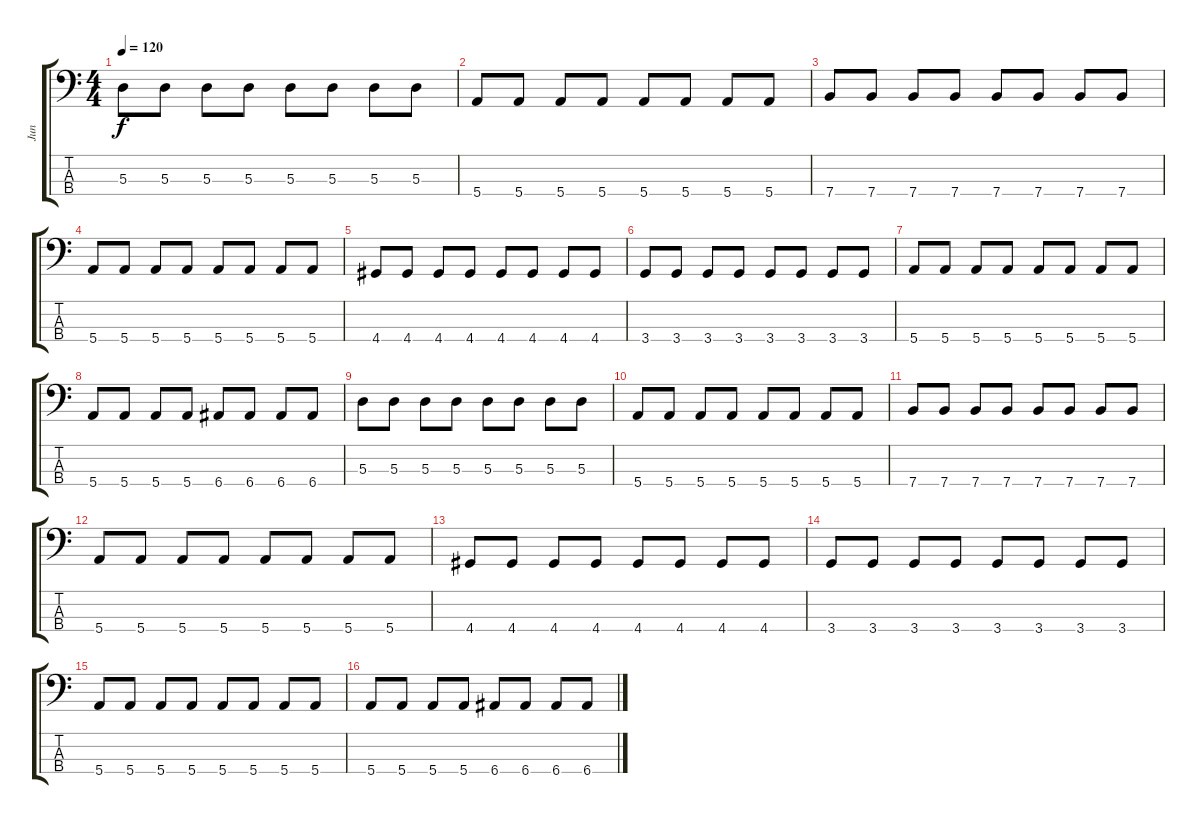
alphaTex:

\track ("Jun" "Jun") {instrument electricbassfinger}
\staff {score tabs}
\tuning (G2 D2 A1 E1) {hide}
\ts (4 4)
\tempo 120
\clef f4
\ks c
5.3.8{dy f} 5.3.8 5.3.8 5.3.8 5.3.8 5.3.8 5.3.8 5.3.8 |
5.4.8 5.4.8 5.4.8 5.4.8 5.4.8 5.4.8 5.4.8 5.4.8 |
7.4.8 7.4.8 7.4.8 7.4.8 7.4.8 7.4.8 7.4.8 7.4.8 |
5.4.8 5.4.8 5.4.8 5.4.8 5.4.8 5.4.8 5.4.8 5.4.8 |
4.4.8 4.4.8 4.4.8 4.4.8 4.4.8 4.4.8 4.4.8 4.4.8 |
3.4.8 3.4.8 3.4.8 3.4.8 3.4.8 3.4.8 3.4.8 3.4.8 |
5.4.8 5.4.8 5.4.8 5.4.8 5.4.8 5.4.8 5.4.8 5.4.8 |
5.4.8 5.4.8 5.4.8 5.4.8 6.4.8 6.4.8 6.4.8 6.4.8 |
5.3.8 5.3.8 5.3.8 5.3.8 5.3.8 5.3.8 5.3.8 5.3.8 |
5.4.8 5.4.8 5.4.8 5.4.8 5.4.8 5.4.8 5.4.8 5.4.8 |
7.4.8 7.4.8 7.4.8 7.4.8 7.4.8 7.4.8 7.4.8 7.4.8 |
5.4.8 5.4.8 5.4.8 5.4.8 5.4.8 5.4.8 5.4.8 5.4.8 |
4.4.8 4.4.8 4.4.8 4.4.8 4.4.8 4.4.8 4.4.8 4.4.8 |
3.4.8 3.4.8 3.4.8 3.4.8 3.4.8 3.4.8 3.4.8 3.4.8 |
5.4.8 5.4.8 5.4.8 5.4.8 5.4.8 5.4.8 5.4.8 5.4.8 |
5.4.8 5.4.8 5.4.8 5.4.8 6.4.8 6.4.8 6.4.8 6.4.8
